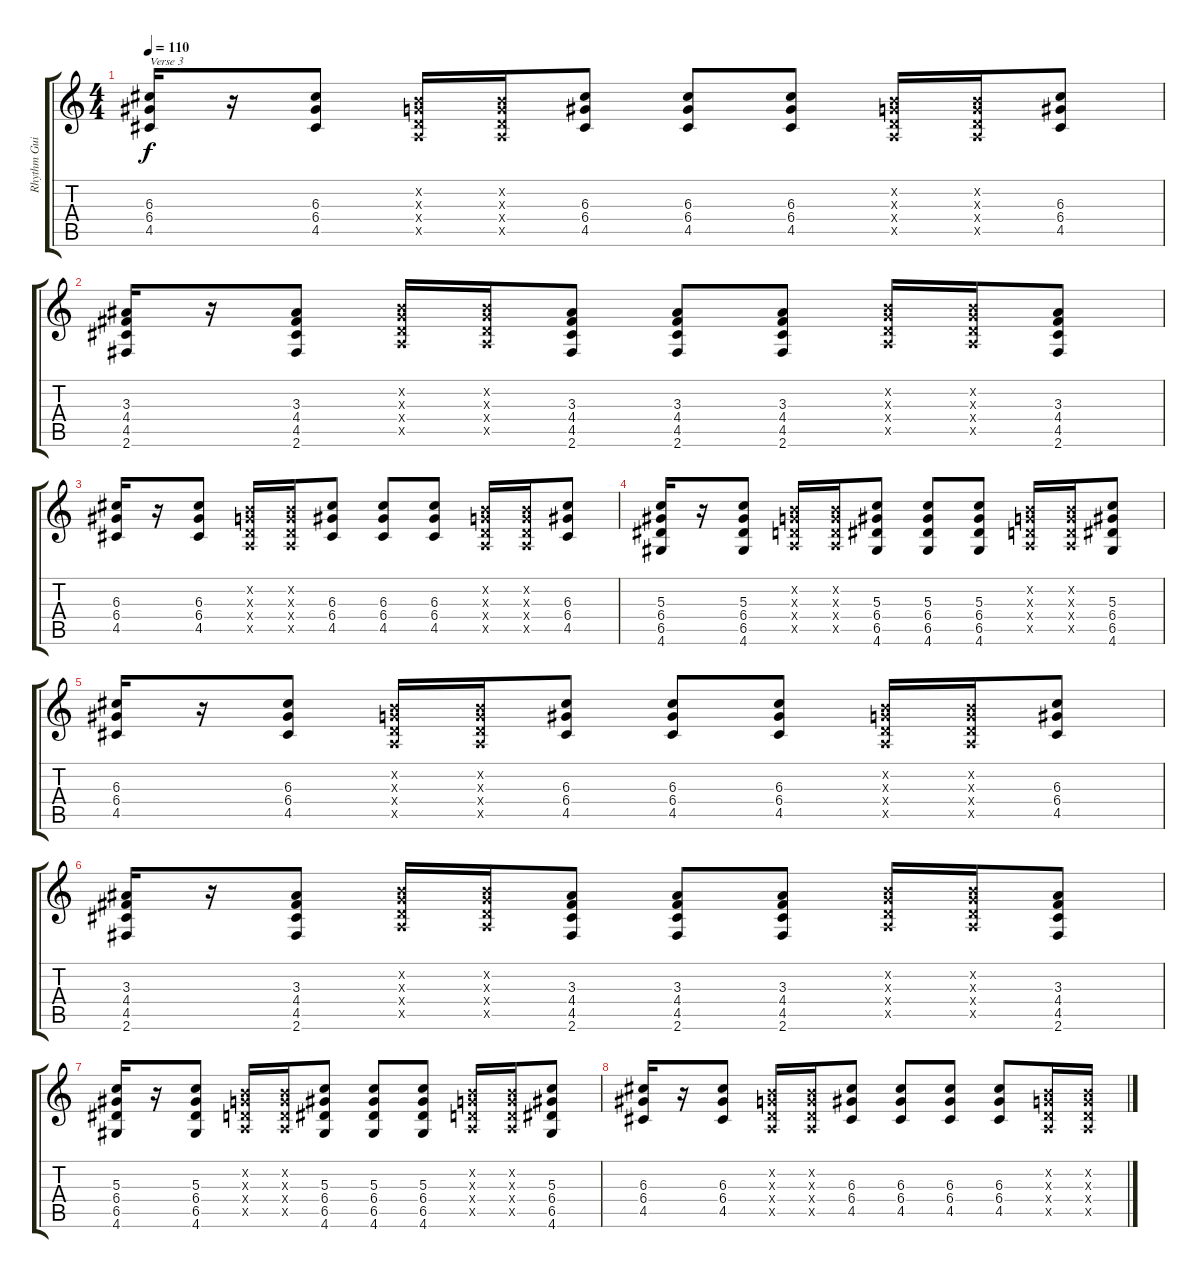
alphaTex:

\track ("Rhythm Guitar" "Rhythm Gui") {instrument electricguitarjazz}
\staff {score tabs}
\tuning (E4 B3 G3 D3 A2 E2) {hide}
\ts (4 4)
\tempo 110
\clef g2
\ks c
(6.3 6.4 4.5).16{txt "Verse 3" dy f} r.16 (6.3 6.4 4.5).8 (0.2{x} 0.3{x} 0.4{x} 0.5{x}).16 (0.2{x} 0.3{x} 0.4{x} 0.5{x}).16 (6.3 6.4 4.5).8 (6.3 6.4 4.5).8 (6.3 6.4 4.5).8 (0.2{x} 0.3{x} 0.4{x} 0.5{x}).16 (0.2{x} 0.3{x} 0.4{x} 0.5{x}).16 (6.3 6.4 4.5).8 |
(3.3 4.4 4.5 2.6).16 r.16 (3.3 4.4 4.5 2.6).8 (0.2{x} 0.3{x} 0.4{x} 0.5{x}).16 (0.2{x} 0.3{x} 0.4{x} 0.5{x}).16 (3.3 4.4 4.5 2.6).8 (3.3 4.4 4.5 2.6).8 (3.3 4.4 4.5 2.6).8 (0.2{x} 0.3{x} 0.4{x} 0.5{x}).16 (0.2{x} 0.3{x} 0.4{x} 0.5{x}).16 (3.3 4.4 4.5 2.6).8 |
(6.3 6.4 4.5).16 r.16 (6.3 6.4 4.5).8 (0.2{x} 0.3{x} 0.4{x} 0.5{x}).16 (0.2{x} 0.3{x} 0.4{x} 0.5{x}).16 (6.3 6.4 4.5).8 (6.3 6.4 4.5).8 (6.3 6.4 4.5).8 (0.2{x} 0.3{x} 0.4{x} 0.5{x}).16 (0.2{x} 0.3{x} 0.4{x} 0.5{x}).16 (6.3 6.4 4.5).8 |
(5.3 6.4 6.5 4.6).16 r.16 (5.3 6.4 6.5 4.6).8 (0.2{x} 0.3{x} 0.4{x} 0.5{x}).16 (0.2{x} 0.3{x} 0.4{x} 0.5{x}).16 (5.3 6.4 6.5 4.6).8 (5.3 6.4 6.5 4.6).8 (5.3 6.4 6.5 4.6).8 (0.2{x} 0.3{x} 0.4{x} 0.5{x}).16 (0.2{x} 0.3{x} 0.4{x} 0.5{x}).16 (5.3 6.4 6.5 4.6).8 |
(6.3 6.4 4.5).16 r.16 (6.3 6.4 4.5).8 (0.2{x} 0.3{x} 0.4{x} 0.5{x}).16 (0.2{x} 0.3{x} 0.4{x} 0.5{x}).16 (6.3 6.4 4.5).8 (6.3 6.4 4.5).8 (6.3 6.4 4.5).8 (0.2{x} 0.3{x} 0.4{x} 0.5{x}).16 (0.2{x} 0.3{x} 0.4{x} 0.5{x}).16 (6.3 6.4 4.5).8 |
(3.3 4.4 4.5 2.6).16 r.16 (3.3 4.4 4.5 2.6).8 (0.2{x} 0.3{x} 0.4{x} 0.5{x}).16 (0.2{x} 0.3{x} 0.4{x} 0.5{x}).16 (3.3 4.4 4.5 2.6).8 (3.3 4.4 4.5 2.6).8 (3.3 4.4 4.5 2.6).8 (0.2{x} 0.3{x} 0.4{x} 0.5{x}).16 (0.2{x} 0.3{x} 0.4{x} 0.5{x}).16 (3.3 4.4 4.5 2.6).8 |
(5.3 6.4 6.5 4.6).16 r.16 (5.3 6.4 6.5 4.6).8 (0.2{x} 0.3{x} 0.4{x} 0.5{x}).16 (0.2{x} 0.3{x} 0.4{x} 0.5{x}).16 (5.3 6.4 6.5 4.6).8 (5.3 6.4 6.5 4.6).8 (5.3 6.4 6.5 4.6).8 (0.2{x} 0.3{x} 0.4{x} 0.5{x}).16 (0.2{x} 0.3{x} 0.4{x} 0.5{x}).16 (5.3 6.4 6.5 4.6).8 |
(6.3 6.4 4.5).16 r.16 (6.3 6.4 4.5).8 (0.2{x} 0.3{x} 0.4{x} 0.5{x}).16 (0.2{x} 0.3{x} 0.4{x} 0.5{x}).16 (6.3 6.4 4.5).8 (6.3 6.4 4.5).8 (6.3 6.4 4.5).8 (6.3 6.4 4.5).8 (0.2{x} 0.3{x} 0.4{x} 0.5{x}).16 (0.2{x} 0.3{x} 0.4{x} 0.5{x}).16
